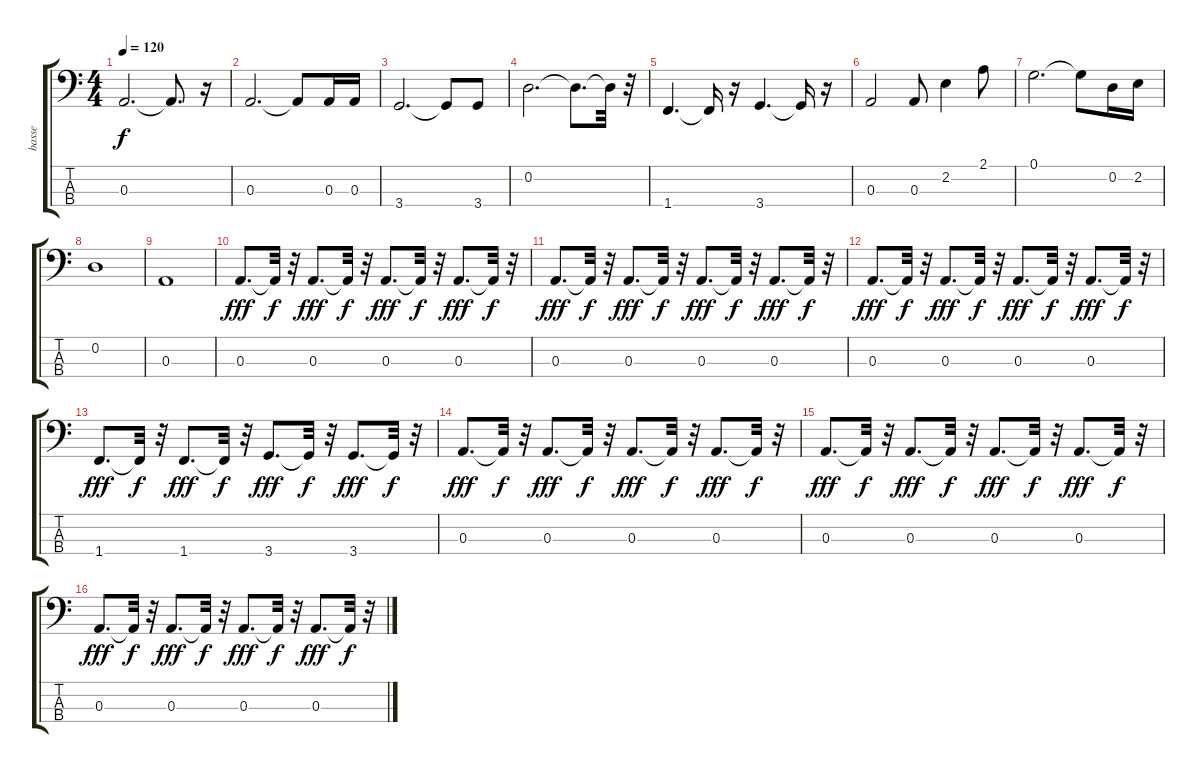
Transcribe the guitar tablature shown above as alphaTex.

\track ("basse" "basse") {instrument electricbassfinger}
\staff {score tabs}
\tuning (G2 D2 A1 E1) {hide}
\ts (4 4)
\tempo 120
\clef f4
\ks c
0.3.2{d dy f} 0.3{t}.8{d} r.16 |
0.3.2{d} 0.3{t}.8 0.3.16 0.3.16 |
3.4.2{d} 3.4{t}.8 3.4.8 |
0.2.2{d} 0.2{t}.8{d} 0.2{t}.32 r.32 |
1.4.4{d} 1.4{t}.16 r.16 3.4.4{d} 3.4{t}.16 r.16 |
0.3.2 0.3.8 2.2.4 2.1.8 |
0.1.2{d} 0.1{t}.8 0.2.16 2.2.16 |
0.2.1 |
0.3.1 |
0.3.8{d dy fff volume 9} 0.3{t}.32{dy f} r.32 0.3.8{d dy fff volume 10} 0.3{t}.32{dy f} r.32 0.3.8{d dy fff volume 10} 0.3{t}.32{dy f} r.32 0.3.8{d dy fff volume 10} 0.3{t}.32{dy f} r.32 |
0.3.8{d dy fff volume 10} 0.3{t}.32{dy f} r.32 0.3.8{d dy fff volume 11} 0.3{t}.32{dy f} r.32 0.3.8{d dy fff volume 11} 0.3{t}.32{dy f} r.32 0.3.8{d dy fff volume 11} 0.3{t}.32{dy f} r.32 |
0.3.8{d dy fff volume 12} 0.3{t}.32{dy f} r.32 0.3.8{d dy fff volume 12} 0.3{t}.32{dy f} r.32 0.3.8{d dy fff volume 12} 0.3{t}.32{dy f} r.32 0.3.8{d dy fff volume 12} 0.3{t}.32{dy f} r.32 |
1.4.8{d dy fff volume 13} 1.4{t}.32{dy f} r.32 1.4.8{d dy fff volume 13} 1.4{t}.32{dy f} r.32 3.4.8{d dy fff volume 13} 3.4{t}.32{dy f} r.32 3.4.8{d dy fff volume 13} 3.4{t}.32{dy f} r.32 |
0.3.8{d dy fff volume 14} 0.3{t}.32{dy f} r.32 0.3.8{d dy fff volume 14} 0.3{t}.32{dy f} r.32 0.3.8{d dy fff volume 14} 0.3{t}.32{dy f} r.32 0.3.8{d dy fff volume 14} 0.3{t}.32{dy f} r.32 |
0.3.8{d dy fff volume 15} 0.3{t}.32{dy f} r.32 0.3.8{d dy fff volume 15} 0.3{t}.32{dy f} r.32 0.3.8{d dy fff volume 15} 0.3{t}.32{dy f} r.32 0.3.8{d dy fff volume 16} 0.3{t}.32{dy f} r.32 |
0.3.8{d dy fff volume 16} 0.3{t}.32{dy f} r.32 0.3.8{d dy fff} 0.3{t}.32{dy f} r.32 0.3.8{d dy fff} 0.3{t}.32{dy f} r.32 0.3.8{d dy fff} 0.3{t}.32{dy f} r.32
